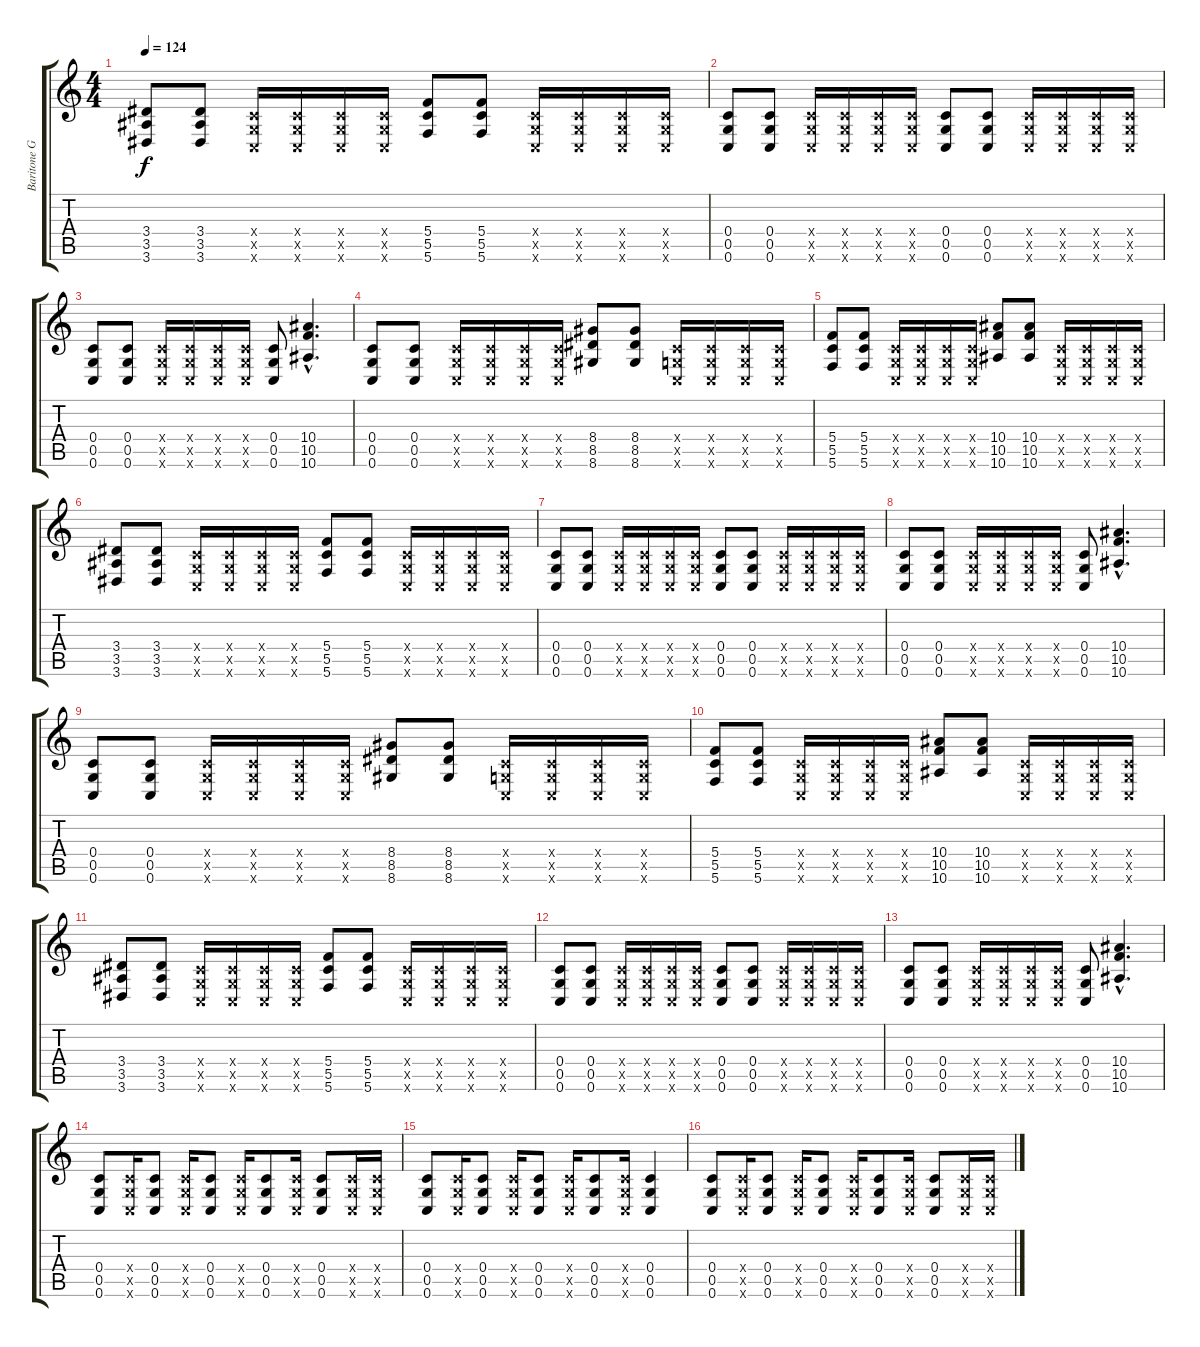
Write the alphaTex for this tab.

\track ("Baritone Guitar (distortion)" "Baritone G") {instrument distortionguitar}
\staff {score tabs}
\tuning (D4 A3 F3 C3 G2 C2) {hide}
\ts (4 4)
\tempo 124
\clef g2
\ks c
(3.4 3.5 3.6).8{dy f} (3.4 3.5 3.6).8 (0.4{x} 0.5{x} 0.6{x}).16 (0.4{x} 0.5{x} 0.6{x}).16 (0.4{x} 0.5{x} 0.6{x}).16 (0.4{x} 0.5{x} 0.6{x}).16 (5.4 5.5 5.6).8 (5.4 5.5 5.6).8 (0.4{x} 0.5{x} 0.6{x}).16 (0.4{x} 0.5{x} 0.6{x}).16 (0.4{x} 0.5{x} 0.6{x}).16 (0.4{x} 0.5{x} 0.6{x}).16 |
(0.4 0.5 0.6).8 (0.4 0.5 0.6).8 (0.4{x} 0.5{x} 0.6{x}).16 (0.4{x} 0.5{x} 0.6{x}).16 (0.4{x} 0.5{x} 0.6{x}).16 (0.4{x} 0.5{x} 0.6{x}).16 (0.4 0.5 0.6).8 (0.4 0.5 0.6).8 (0.4{x} 0.5{x} 0.6{x}).16 (0.4{x} 0.5{x} 0.6{x}).16 (0.4{x} 0.5{x} 0.6{x}).16 (0.4{x} 0.5{x} 0.6{x}).16 |
(0.4 0.5 0.6).8 (0.4 0.5 0.6).8 (0.4{x} 0.5{x} 0.6{x}).16 (0.4{x} 0.5{x} 0.6{x}).16 (0.4{x} 0.5{x} 0.6{x}).16 (0.4{x} 0.5{x} 0.6{x}).16 (0.4 0.5 0.6).8 (10.4{hac} 10.5{hac} 10.6{hac}).4{d} |
(0.4 0.5 0.6).8 (0.4 0.5 0.6).8 (0.4{x} 0.5{x} 0.6{x}).16 (0.4{x} 0.5{x} 0.6{x}).16 (0.4{x} 0.5{x} 0.6{x}).16 (0.4{x} 0.5{x} 0.6{x}).16 (8.4 8.5 8.6).8 (8.4 8.5 8.6).8 (0.4{x} 0.5{x} 0.6{x}).16 (0.4{x} 0.5{x} 0.6{x}).16 (0.4{x} 0.5{x} 0.6{x}).16 (0.4{x} 0.5{x} 0.6{x}).16 |
(5.4 5.5 5.6).8 (5.4 5.5 5.6).8 (0.4{x} 0.5{x} 0.6{x}).16 (0.4{x} 0.5{x} 0.6{x}).16 (0.4{x} 0.5{x} 0.6{x}).16 (0.4{x} 0.5{x} 0.6{x}).16 (10.4 10.5 10.6).8 (10.4 10.5 10.6).8 (0.4{x} 0.5{x} 0.6{x}).16 (0.4{x} 0.5{x} 0.6{x}).16 (0.4{x} 0.5{x} 0.6{x}).16 (0.4{x} 0.5{x} 0.6{x}).16 |
(3.4 3.5 3.6).8 (3.4 3.5 3.6).8 (0.4{x} 0.5{x} 0.6{x}).16 (0.4{x} 0.5{x} 0.6{x}).16 (0.4{x} 0.5{x} 0.6{x}).16 (0.4{x} 0.5{x} 0.6{x}).16 (5.4 5.5 5.6).8 (5.4 5.5 5.6).8 (0.4{x} 0.5{x} 0.6{x}).16 (0.4{x} 0.5{x} 0.6{x}).16 (0.4{x} 0.5{x} 0.6{x}).16 (0.4{x} 0.5{x} 0.6{x}).16 |
(0.4 0.5 0.6).8 (0.4 0.5 0.6).8 (0.4{x} 0.5{x} 0.6{x}).16 (0.4{x} 0.5{x} 0.6{x}).16 (0.4{x} 0.5{x} 0.6{x}).16 (0.4{x} 0.5{x} 0.6{x}).16 (0.4 0.5 0.6).8 (0.4 0.5 0.6).8 (0.4{x} 0.5{x} 0.6{x}).16 (0.4{x} 0.5{x} 0.6{x}).16 (0.4{x} 0.5{x} 0.6{x}).16 (0.4{x} 0.5{x} 0.6{x}).16 |
(0.4 0.5 0.6).8 (0.4 0.5 0.6).8 (0.4{x} 0.5{x} 0.6{x}).16 (0.4{x} 0.5{x} 0.6{x}).16 (0.4{x} 0.5{x} 0.6{x}).16 (0.4{x} 0.5{x} 0.6{x}).16 (0.4 0.5 0.6).8 (10.4{hac} 10.5{hac} 10.6{hac}).4{d} |
(0.4 0.5 0.6).8 (0.4 0.5 0.6).8 (0.4{x} 0.5{x} 0.6{x}).16 (0.4{x} 0.5{x} 0.6{x}).16 (0.4{x} 0.5{x} 0.6{x}).16 (0.4{x} 0.5{x} 0.6{x}).16 (8.4 8.5 8.6).8 (8.4 8.5 8.6).8 (0.4{x} 0.5{x} 0.6{x}).16 (0.4{x} 0.5{x} 0.6{x}).16 (0.4{x} 0.5{x} 0.6{x}).16 (0.4{x} 0.5{x} 0.6{x}).16 |
(5.4 5.5 5.6).8 (5.4 5.5 5.6).8 (0.4{x} 0.5{x} 0.6{x}).16 (0.4{x} 0.5{x} 0.6{x}).16 (0.4{x} 0.5{x} 0.6{x}).16 (0.4{x} 0.5{x} 0.6{x}).16 (10.4 10.5 10.6).8 (10.4 10.5 10.6).8 (0.4{x} 0.5{x} 0.6{x}).16 (0.4{x} 0.5{x} 0.6{x}).16 (0.4{x} 0.5{x} 0.6{x}).16 (0.4{x} 0.5{x} 0.6{x}).16 |
(3.4 3.5 3.6).8 (3.4 3.5 3.6).8 (0.4{x} 0.5{x} 0.6{x}).16 (0.4{x} 0.5{x} 0.6{x}).16 (0.4{x} 0.5{x} 0.6{x}).16 (0.4{x} 0.5{x} 0.6{x}).16 (5.4 5.5 5.6).8 (5.4 5.5 5.6).8 (0.4{x} 0.5{x} 0.6{x}).16 (0.4{x} 0.5{x} 0.6{x}).16 (0.4{x} 0.5{x} 0.6{x}).16 (0.4{x} 0.5{x} 0.6{x}).16 |
(0.4 0.5 0.6).8 (0.4 0.5 0.6).8 (0.4{x} 0.5{x} 0.6{x}).16 (0.4{x} 0.5{x} 0.6{x}).16 (0.4{x} 0.5{x} 0.6{x}).16 (0.4{x} 0.5{x} 0.6{x}).16 (0.4 0.5 0.6).8 (0.4 0.5 0.6).8 (0.4{x} 0.5{x} 0.6{x}).16 (0.4{x} 0.5{x} 0.6{x}).16 (0.4{x} 0.5{x} 0.6{x}).16 (0.4{x} 0.5{x} 0.6{x}).16 |
(0.4 0.5 0.6).8 (0.4 0.5 0.6).8 (0.4{x} 0.5{x} 0.6{x}).16 (0.4{x} 0.5{x} 0.6{x}).16 (0.4{x} 0.5{x} 0.6{x}).16 (0.4{x} 0.5{x} 0.6{x}).16 (0.4 0.5 0.6).8 (10.4{hac} 10.5{hac} 10.6{hac}).4{d} |
(0.4 0.5 0.6).8 (0.4{x} 0.5{x} 0.6{x}).16 (0.4 0.5 0.6).8 (0.4{x} 0.5{x} 0.6{x}).16 (0.4 0.5 0.6).8 (0.4{x} 0.5{x} 0.6{x}).16 (0.4 0.5 0.6).8 (0.4{x} 0.5{x} 0.6{x}).16 (0.4 0.5 0.6).8 (0.4{x} 0.5{x} 0.6{x}).16 (0.4{x} 0.5{x} 0.6{x}).16 |
(0.4 0.5 0.6).8 (0.4{x} 0.5{x} 0.6{x}).16 (0.4 0.5 0.6).8 (0.4{x} 0.5{x} 0.6{x}).16 (0.4 0.5 0.6).8 (0.4{x} 0.5{x} 0.6{x}).16 (0.4 0.5 0.6).8 (0.4{x} 0.5{x} 0.6{x}).16 (0.4 0.5 0.6).4 |
(0.4 0.5 0.6).8 (0.4{x} 0.5{x} 0.6{x}).16 (0.4 0.5 0.6).8 (0.4{x} 0.5{x} 0.6{x}).16 (0.4 0.5 0.6).8 (0.4{x} 0.5{x} 0.6{x}).16 (0.4 0.5 0.6).8 (0.4{x} 0.5{x} 0.6{x}).16 (0.4 0.5 0.6).8 (0.4{x} 0.5{x} 0.6{x}).16 (0.4{x} 0.5{x} 0.6{x}).16
